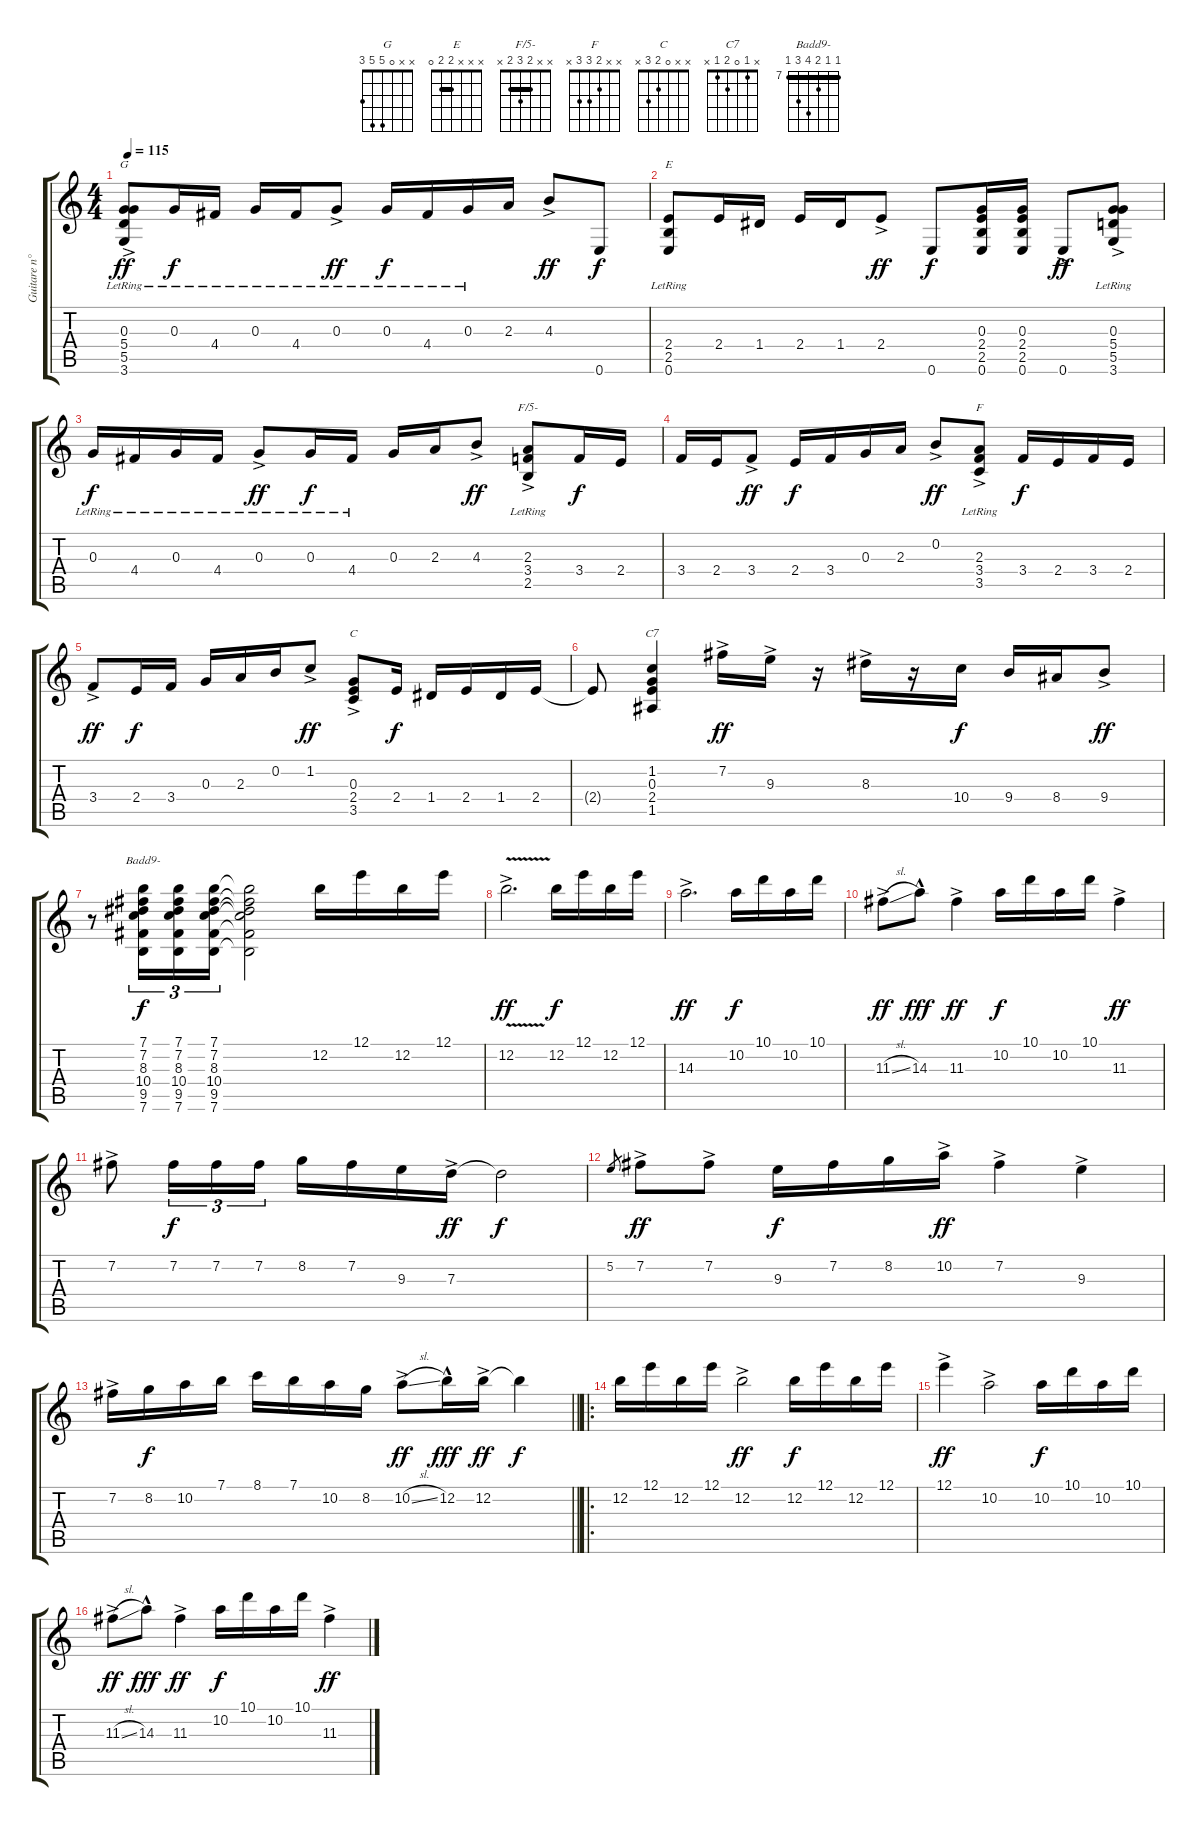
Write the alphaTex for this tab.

\track ("Guitare n°1" "Guitare n°") {instrument acousticguitarsteel}
\staff {score tabs}
\tuning (E4 B3 G3 D3 A2 E2) {hide}
\chord ("G" x x 0 5 5 3)
\chord ("E" x x x 2 2 0) {barre 2}
\chord ("F/5-" x x 2 3 2 x) {barre 2}
\chord ("F" x x 2 3 3 x)
\chord ("C" x x 0 2 3 x)
\chord ("C7" x 1 0 2 1 x)
\chord ("Badd9-" 7 7 8 10 9 7) {firstfret 7 barre 7}
\ts (4 4)
\tempo 115
\clef g2
\ks c
(0.3{lr} 5.4 5.5 3.6{ac}).8{ch "G" dy ff} 0.3{lr}.16{dy f} 4.4{lr}.16 0.3{lr}.16 4.4{lr}.16 0.3{ac lr}.8{dy ff} 0.3{lr}.16{dy f} 4.4{lr}.16 0.3{lr}.16 2.3.16 4.3{ac}.8{dy ff} 0.6.8{dy f} |
(2.4 2.5 0.6{lr}).8{ch "E"} 2.4.16 1.4.16 2.4.16 1.4.16 2.4{ac}.8{dy ff} 0.6.8{dy f} (0.3 2.4 2.5 0.6).16 (0.3 2.4 2.5 0.6).16 0.6{ac}.8{dy ff} (0.3{lr} 5.4 5.5 3.6{ac}).8 |
0.3{lr}.16{dy f} 4.4{lr}.16 0.3{lr}.16 4.4{lr}.16 0.3{ac lr}.8{dy ff} 0.3{lr}.16{dy f} 4.4{lr}.16 0.3.16 2.3.16 4.3{ac}.8{dy ff} (2.3 3.4 2.5{ac lr}).8{ch "F/5-"} 3.4.16{dy f} 2.4.16 |
3.4.16 2.4.16 3.4{ac}.8{dy ff} 2.4.16{dy f} 3.4.16 0.3.16 2.3.16 0.2{ac}.8{dy ff} (2.3 3.4 3.5{ac lr}).8{ch "F"} 3.4.16{dy f} 2.4.16 3.4.16 2.4.16 |
3.4{ac}.8{dy ff} 2.4.16{dy f} 3.4.16 0.3.16 2.3.16 0.2.16 1.2{ac}.8{dy ff} (0.3 2.4 3.5{ac}).8{ch "C"} 2.4.16{dy f} 1.4.16 2.4.16 1.4.16 2.4.16 |
2.4{t}.8 (1.2 0.3 2.4 1.5).4{ch "C7"} 7.2{ac}.16{dy ff} 9.3{ac}.16 r.16 8.3{ac}.16 r.16 10.4.16{dy f} 9.4.16 8.4.16 9.4{ac}.8{dy ff} |
r.8 (7.1 7.2 8.3 10.4 9.5 7.6).16{tu (3 2) ch "Badd9-" dy f} (7.1 7.2 8.3 10.4 9.5 7.6).16{tu (3 2)} (7.1 7.2 8.3 10.4 9.5 7.6).16{tu (3 2)} (7.1{t} 7.2{t} 8.3{t} 10.4{t} 9.5{t} 7.6{t}).2 12.2.16{volume 9} 12.1.16 12.2.16 12.1.16 |
12.2{v ac}.2{d dy ff} 12.2.16{dy f} 12.1.16 12.2.16 12.1.16 |
14.3{ac}.2{d dy ff} 10.2.16{dy f} 10.1.16 10.2.16 10.1.16 |
11.3{sl ac}.8{dy ff} 14.3{hac}.8{dy fff} 11.3{ac}.4{dy ff} 10.2.16{dy f} 10.1.16 10.2.16 10.1.16 11.3{ac}.4{dy ff} |
7.2{ac}.8 7.2.16{tu (3 2) dy f} 7.2.16{tu (3 2)} 7.2.16{tu (3 2)} 8.2.16 7.2.16 9.3.16 7.3{ac}.16{dy ff} 7.3{t}.2{dy f} |
5.2.8{gr} 7.2{ac}.8{dy ff} 7.2{ac}.8 9.3.16{dy f} 7.2.16 8.2.16 10.2{ac}.16{dy ff} 7.2{ac}.4 9.3{ac}.4 |
\barLineRight lightlight
7.2{ac}.16 8.2.16{dy f} 10.2.16 7.1.16 8.1.16 7.1.16 10.2.16 8.2.16 10.2{sl ac}.8{dy ff} 12.2{hac}.16{dy fff} 12.2{ac}.16{dy ff} 12.2{t}.4{dy f} |
\ro
12.2.16{volume 9} 12.1.16 12.2.16 12.1.16 12.2{ac}.2{dy ff} 12.2.16{dy f} 12.1.16 12.2.16 12.1.16 |
12.1{ac}.4{dy ff} 10.2{ac}.2 10.2.16{dy f} 10.1.16 10.2.16 10.1.16 |
11.3{sl ac}.8{dy ff} 14.3{hac}.8{dy fff} 11.3{ac}.4{dy ff} 10.2.16{dy f} 10.1.16 10.2.16 10.1.16 11.3{ac}.4{dy ff}
